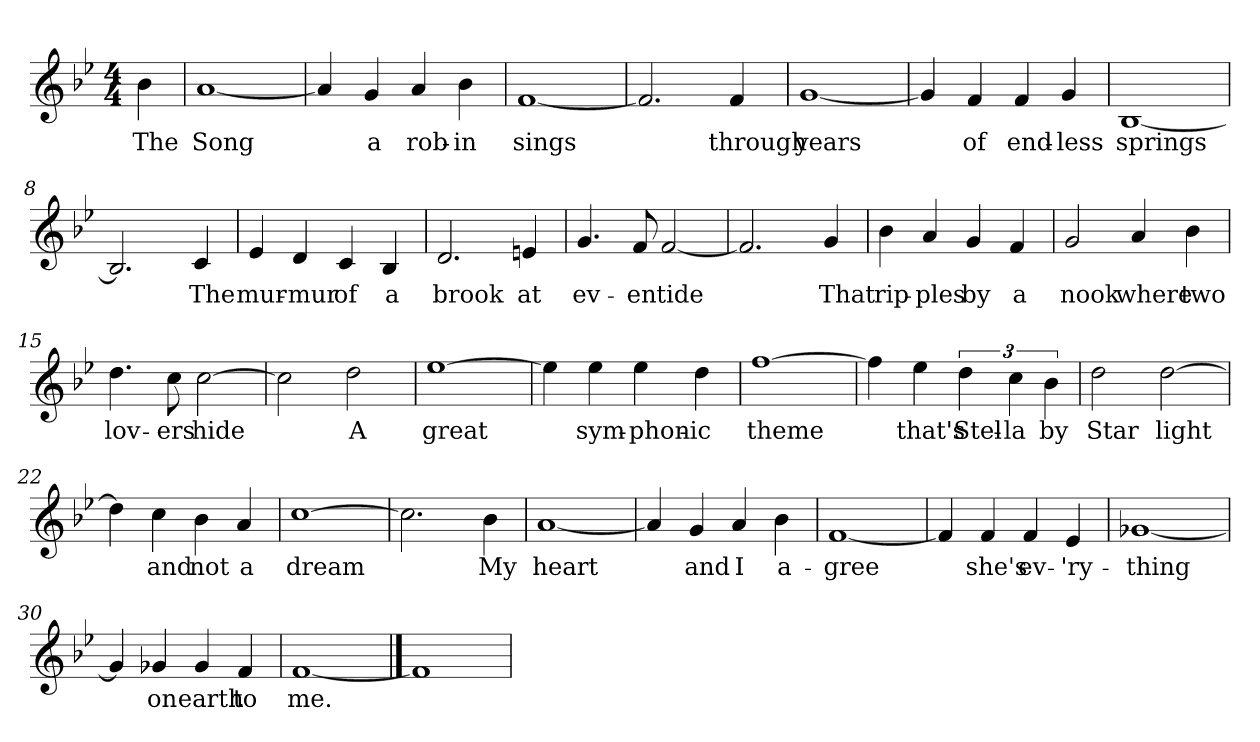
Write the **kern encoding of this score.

**kern	**text
*part1	*part1
*staff1	*staff1
*clefG2	*
*k[b-e-]	*
*B-:	*
*M4/4	*
=	=
4b-\	The
=1	=1
[1a	Song
=2	=2
4a/]	.
4g/	a
4a/	rob-
4b-\	-in
=3	=3
[1f	sings
!!LO:LB:g=z
=4	=4
2.f/]	.
4f/	through
=5	=5
[1g	years
=6	=6
4g/]	.
4f/	of
4f/	end-
4g/	-less
=7	=7
[1B-	springs
!!LO:LB:g=z
=8	=8
2.B-/]	.
4c/	The
=9	=9
4e-/	mur-
4d/	-mur
4c/	of
4B-/	a
=10	=10
2.d/	brook
4en/	at
=11	=11
4.g/	ev-
8f/	-en
[2f/	tide
!!LO:LB:g=z
=12	=12
2.f/]	.
4g/	That
=13	=13
4b-\	rip-
4a/	-ples
4g/	by
4f/	a
=14	=14
2g/	nook
4a/	where
4b-\	two
=15	=15
4.dd\	lov-
8cc\	-ers
[2cc\	hide
!!LO:LB:g=z
=16	=16
2cc\]	.
2dd\	A
=17	=17
[1ee-	great
=18	=18
4ee-\]	.
4ee-\	sym-
4ee-\	-phon-
4dd\	-ic
=19	=19
[1ff	theme
!!LO:LB:g=z
=20	=20
4ff\]	.
4ee-\	that's
6dd\	Stel-
6cc\	-la
6b-\	by
=21	=21
2dd\	Star
[2dd\	light
=22	=22
4dd\]	.
4cc\	and
4b-\	not
4a/	a
!!LO:LB:g=z
=23	=23
[1cc	dream
=24	=24
2.cc\]	.
4b-\	My
=25	=25
[1a	heart
=26	=26
4a/]	.
4g/	and
4a/	I
4b-\	a-
=27	=27
[1f	-gree
!!LO:LB:g=z
=28	=28
4f/]	.
4f/	she's
4f/	ev-
4e-/	-'ry-
=29	=29
[1g-X	-thing
=30	=30
4g-/]	.
4g-X/	on
4g-/	earth
4f/	to
=31	=31
[1f	me.
==32	==32
1f]	.
=	=
*-	*-
